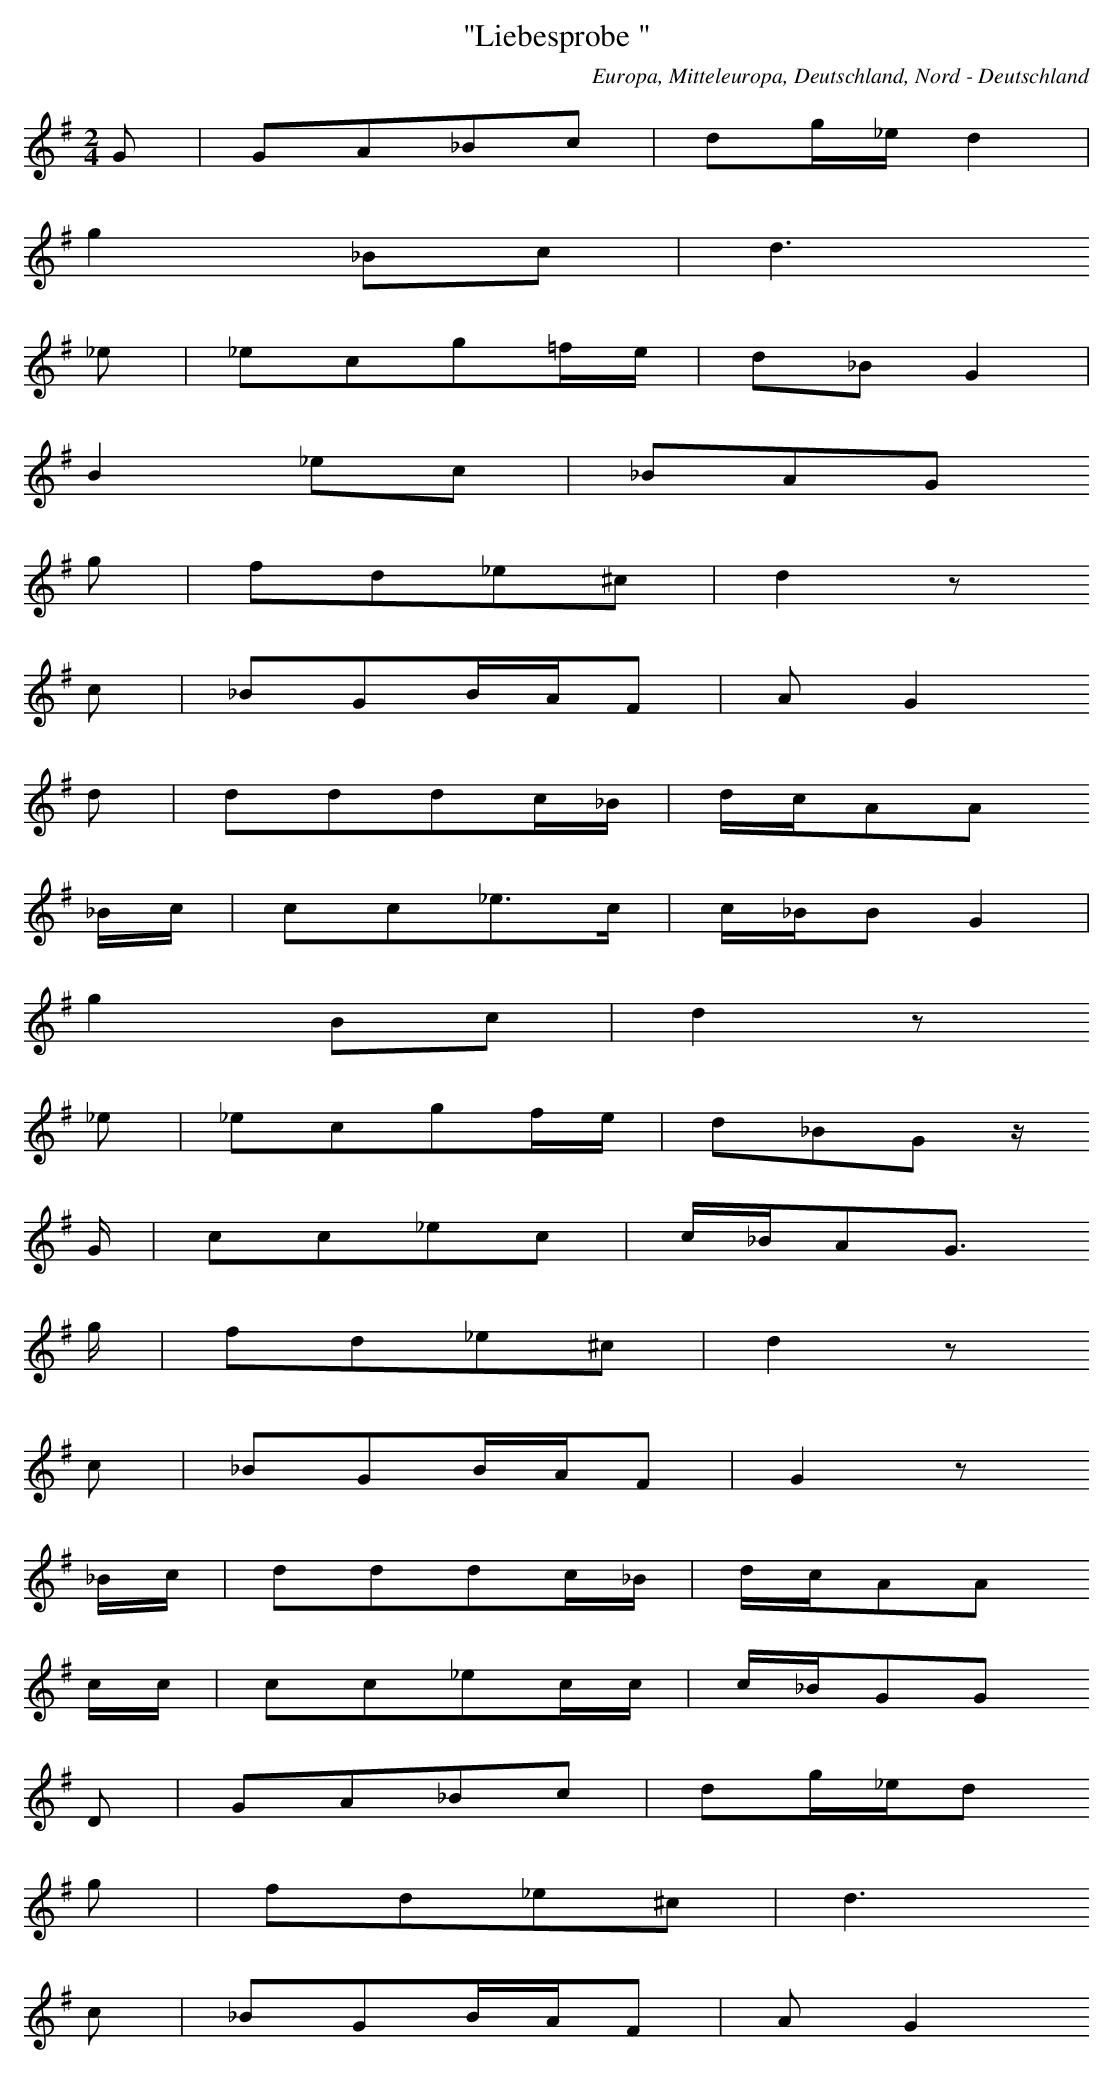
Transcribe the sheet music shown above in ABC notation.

X:1
T: "Liebesprobe "
O: Europa, Mitteleuropa, Deutschland, Nord - Deutschland
M: 2/4
L: 1/16
K: G
G2 | G2A2_B2c2 | d2g_ed4 |
g4_B2c2 | d6
_e2 | _e2c2g2=fe | d2_B2G4 |
B4_e2c2 | _B2A2G2
g2 | f2d2_e2^c2 | d4z2
c2 | _B2G2BAF2 | A2G4
d2 | d2d2d2c_B | dcA2A2
_Bc | c2c2_e3c | c_BB2G4 |
g4B2c2 | d4z2
_e2 | _e2c2g2fe | d2_B2G2z
G | c2c2_e2c2 | c_BA2G3
g | f2d2_e2^c2 | d4z2
c2 | _B2G2BAF2 | G4z2
_Bc | d2d2d2c_B | dcA2A2
cc | c2c2_e2cc | c_BG2G2
D2 | G2A2_B2c2 | d2g_ed2
g2 | f2d2_e2^c2 | d6
c2 | _B2G2BAF2 | A2G4
